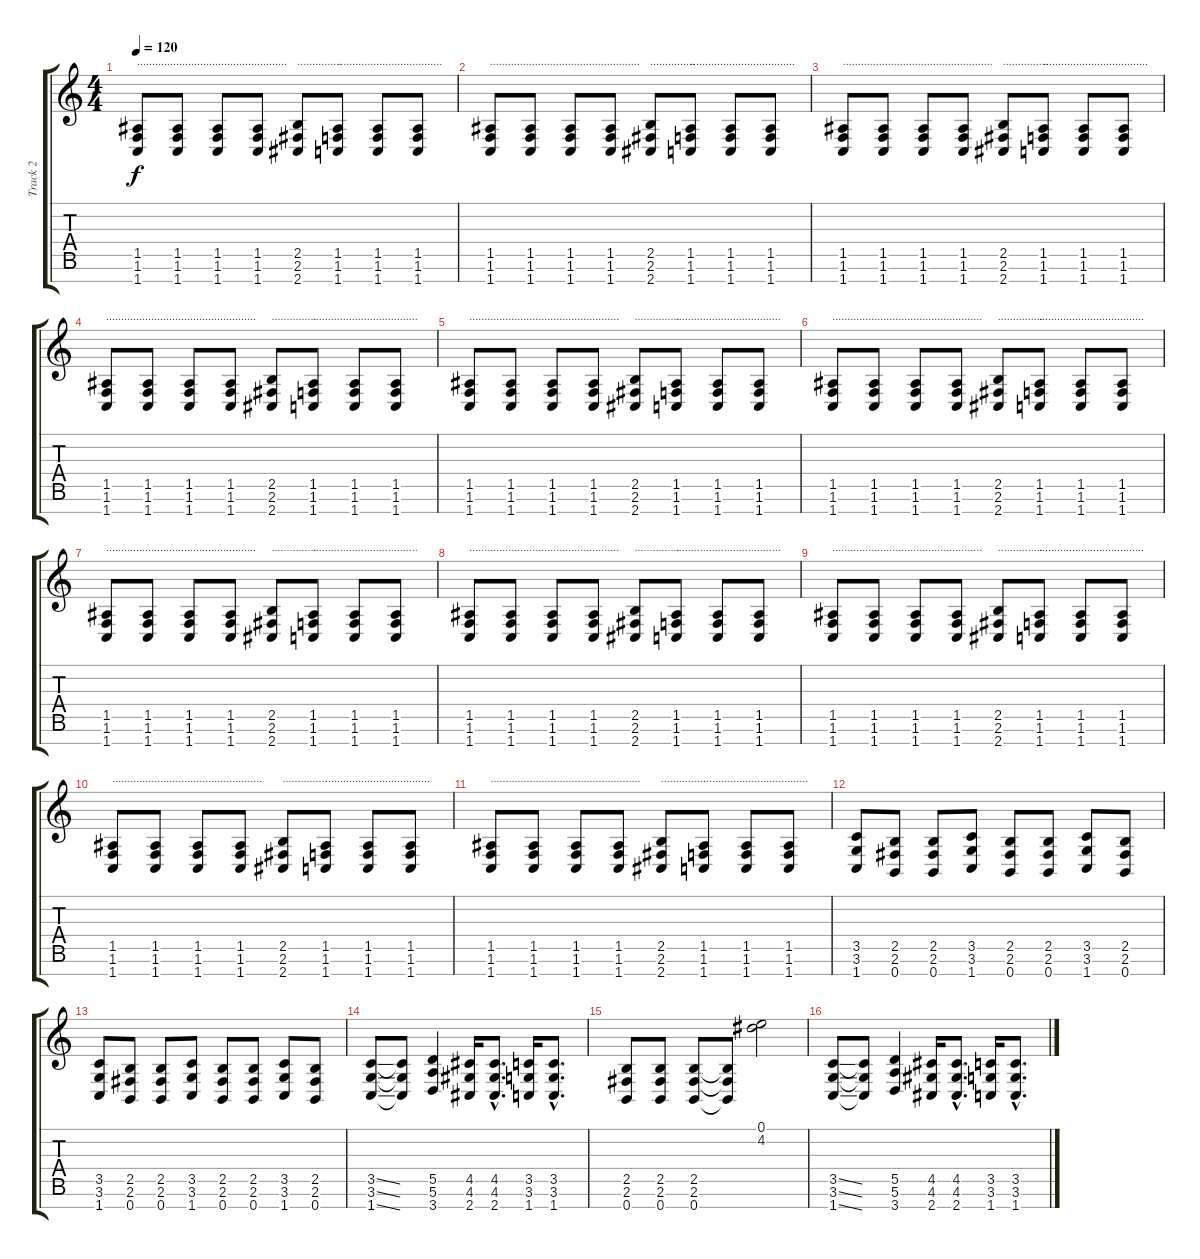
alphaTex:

\track ("Track 2" "Track 2") {instrument distortionguitar}
\staff {score tabs}
\tuning (E4 B3 G3 D3 A2 E2 B1) {hide}
\ts (4 4)
\tempo 120
\clef g2
\ks c
(1.5 1.6 1.7).8{txt ".................................................." dy f instrument electricguitarmuted} (1.5 1.6 1.7).8 (1.5 1.6 1.7).8 (1.5 1.6 1.7).8 (2.5 2.6 2.7).8{txt "..............."} (1.5 1.6 1.7).8{txt "..................................."} (1.5 1.6 1.7).8 (1.5 1.6 1.7).8 |
(1.5 1.6 1.7).8{txt ".................................................." instrument electricguitarmuted} (1.5 1.6 1.7).8 (1.5 1.6 1.7).8 (1.5 1.6 1.7).8 (2.5 2.6 2.7).8{txt "..............."} (1.5 1.6 1.7).8{txt "..................................."} (1.5 1.6 1.7).8 (1.5 1.6 1.7).8 |
(1.5 1.6 1.7).8{txt ".................................................." instrument electricguitarmuted} (1.5 1.6 1.7).8 (1.5 1.6 1.7).8 (1.5 1.6 1.7).8 (2.5 2.6 2.7).8{txt "..............."} (1.5 1.6 1.7).8{txt "..................................."} (1.5 1.6 1.7).8 (1.5 1.6 1.7).8 |
(1.5 1.6 1.7).8{txt ".................................................." instrument electricguitarmuted} (1.5 1.6 1.7).8 (1.5 1.6 1.7).8 (1.5 1.6 1.7).8 (2.5 2.6 2.7).8{txt "..............."} (1.5 1.6 1.7).8{txt "..................................."} (1.5 1.6 1.7).8 (1.5 1.6 1.7).8 |
(1.5 1.6 1.7).8{txt ".................................................." instrument electricguitarmuted} (1.5 1.6 1.7).8 (1.5 1.6 1.7).8 (1.5 1.6 1.7).8 (2.5 2.6 2.7).8{txt "..............."} (1.5 1.6 1.7).8{txt "..................................."} (1.5 1.6 1.7).8 (1.5 1.6 1.7).8 |
(1.5 1.6 1.7).8{txt ".................................................." instrument electricguitarmuted} (1.5 1.6 1.7).8 (1.5 1.6 1.7).8 (1.5 1.6 1.7).8 (2.5 2.6 2.7).8{txt "..............."} (1.5 1.6 1.7).8{txt "..................................."} (1.5 1.6 1.7).8 (1.5 1.6 1.7).8 |
(1.5 1.6 1.7).8{txt ".................................................." instrument electricguitarmuted} (1.5 1.6 1.7).8 (1.5 1.6 1.7).8 (1.5 1.6 1.7).8 (2.5 2.6 2.7).8{txt "..............."} (1.5 1.6 1.7).8{txt "..................................."} (1.5 1.6 1.7).8 (1.5 1.6 1.7).8 |
(1.5 1.6 1.7).8{txt ".................................................." instrument electricguitarmuted} (1.5 1.6 1.7).8 (1.5 1.6 1.7).8 (1.5 1.6 1.7).8 (2.5 2.6 2.7).8{txt "..............."} (1.5 1.6 1.7).8{txt "..................................."} (1.5 1.6 1.7).8 (1.5 1.6 1.7).8 |
(1.5 1.6 1.7).8{txt ".................................................." instrument electricguitarmuted} (1.5 1.6 1.7).8 (1.5 1.6 1.7).8 (1.5 1.6 1.7).8 (2.5 2.6 2.7).8{txt "..............."} (1.5 1.6 1.7).8{txt "..................................."} (1.5 1.6 1.7).8 (1.5 1.6 1.7).8 |
(1.5 1.6 1.7).8{txt ".................................................." instrument electricguitarmuted} (1.5 1.6 1.7).8 (1.5 1.6 1.7).8 (1.5 1.6 1.7).8 (2.5 2.6 2.7).8{txt "..............."} (1.5 1.6 1.7).8{txt "..................................."} (1.5 1.6 1.7).8 (1.5 1.6 1.7).8 |
(1.5 1.6 1.7).8{txt ".................................................." instrument electricguitarmuted} (1.5 1.6 1.7).8 (1.5 1.6 1.7).8 (1.5 1.6 1.7).8 (2.5 2.6 2.7).8{txt "..............."} (1.5 1.6 1.7).8{txt "..................................."} (1.5 1.6 1.7).8 (1.5 1.6 1.7).8 |
(3.5 3.6 1.7).8{instrument distortionguitar} (2.5 2.6 0.7).8 (2.5 2.6 0.7).8 (3.5 3.6 1.7).8 (2.5 2.6 0.7).8 (2.5 2.6 0.7).8 (3.5 3.6 1.7).8 (2.5 2.6 0.7).8 |
(3.5 3.6 1.7).8 (2.5 2.6 0.7).8 (2.5 2.6 0.7).8 (3.5 3.6 1.7).8 (2.5 2.6 0.7).8 (2.5 2.6 0.7).8 (3.5 3.6 1.7).8 (2.5 2.6 0.7).8 |
(3.5{ss} 3.6{ss} 1.7{ss}).8 (3.5{t} 3.6{t} 1.7{t}).8 (5.5 5.6 3.7).4 (4.5 4.6 2.7).16 (4.5{hac} 4.6{hac} 2.7{hac}).8{d} (3.5 3.6 1.7).16 (3.5{hac} 3.6{hac} 1.7{hac}).8{d} |
(2.5 2.6 0.7).8 (2.5 2.6 0.7).8 (2.5 2.6 0.7).8 (2.5{t} 2.6{t} 0.7{t}).8 (0.1 4.2).2 |
(3.5{ss} 3.6{ss} 1.7{ss}).8 (3.5{t} 3.6{t} 1.7{t}).8 (5.5 5.6 3.7).4 (4.5 4.6 2.7).16 (4.5{hac} 4.6{hac} 2.7{hac}).8{d} (3.5 3.6 1.7).16 (3.5{hac} 3.6{hac} 1.7{hac}).8{d}
